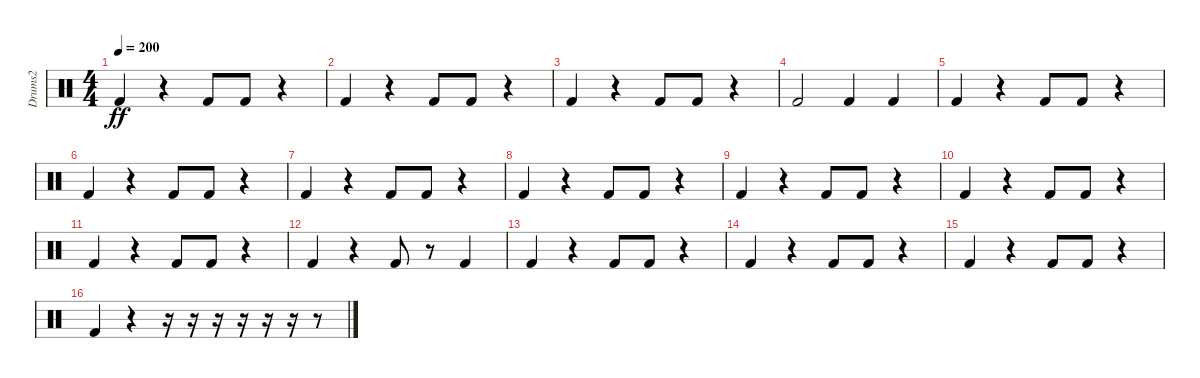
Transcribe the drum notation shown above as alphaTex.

\track ("Drums2" "Drums2") {instrument percussion}
\staff {score}
\articulation defaults
\ts (4 4)
\tempo 200
\clef neutral
\ks c "Kick (hit) 2".4{dy ff}
r.4 "Kick (hit) 2".8 "Kick (hit) 2".8 r.4 |
"Kick (hit) 2".4 r.4 "Kick (hit) 2".8 "Kick (hit) 2".8 r.4 |
"Kick (hit) 2".4 r.4 "Kick (hit) 2".8 "Kick (hit) 2".8 r.4 |
"Kick (hit) 2".2 "Kick (hit) 2".4 "Kick (hit) 2".4 |
"Kick (hit) 2".4 r.4 "Kick (hit) 2".8 "Kick (hit) 2".8 r.4 |
"Kick (hit) 2".4 r.4 "Kick (hit) 2".8 "Kick (hit) 2".8 r.4 |
"Kick (hit) 2".4 r.4 "Kick (hit) 2".8 "Kick (hit) 2".8 r.4 |
"Kick (hit) 2".4 r.4 "Kick (hit) 2".8 "Kick (hit) 2".8 r.4 |
"Kick (hit) 2".4 r.4 "Kick (hit) 2".8 "Kick (hit) 2".8 r.4 |
"Kick (hit) 2".4 r.4 "Kick (hit) 2".8 "Kick (hit) 2".8 r.4 |
"Kick (hit) 2".4 r.4 "Kick (hit) 2".8 "Kick (hit) 2".8 r.4 |
"Kick (hit) 2".4 r.4 "Kick (hit) 2".8 r.8 "Kick (hit) 2".4 |
"Kick (hit) 2".4 r.4 "Kick (hit) 2".8 "Kick (hit) 2".8 r.4 |
"Kick (hit) 2".4 r.4 "Kick (hit) 2".8 "Kick (hit) 2".8 r.4 |
"Kick (hit) 2".4 r.4 "Kick (hit) 2".8 "Kick (hit) 2".8 r.4 |
"Kick (hit) 2".4 r.4 r.16 r.16 r.16 r.16 r.16 r.16 r.8
